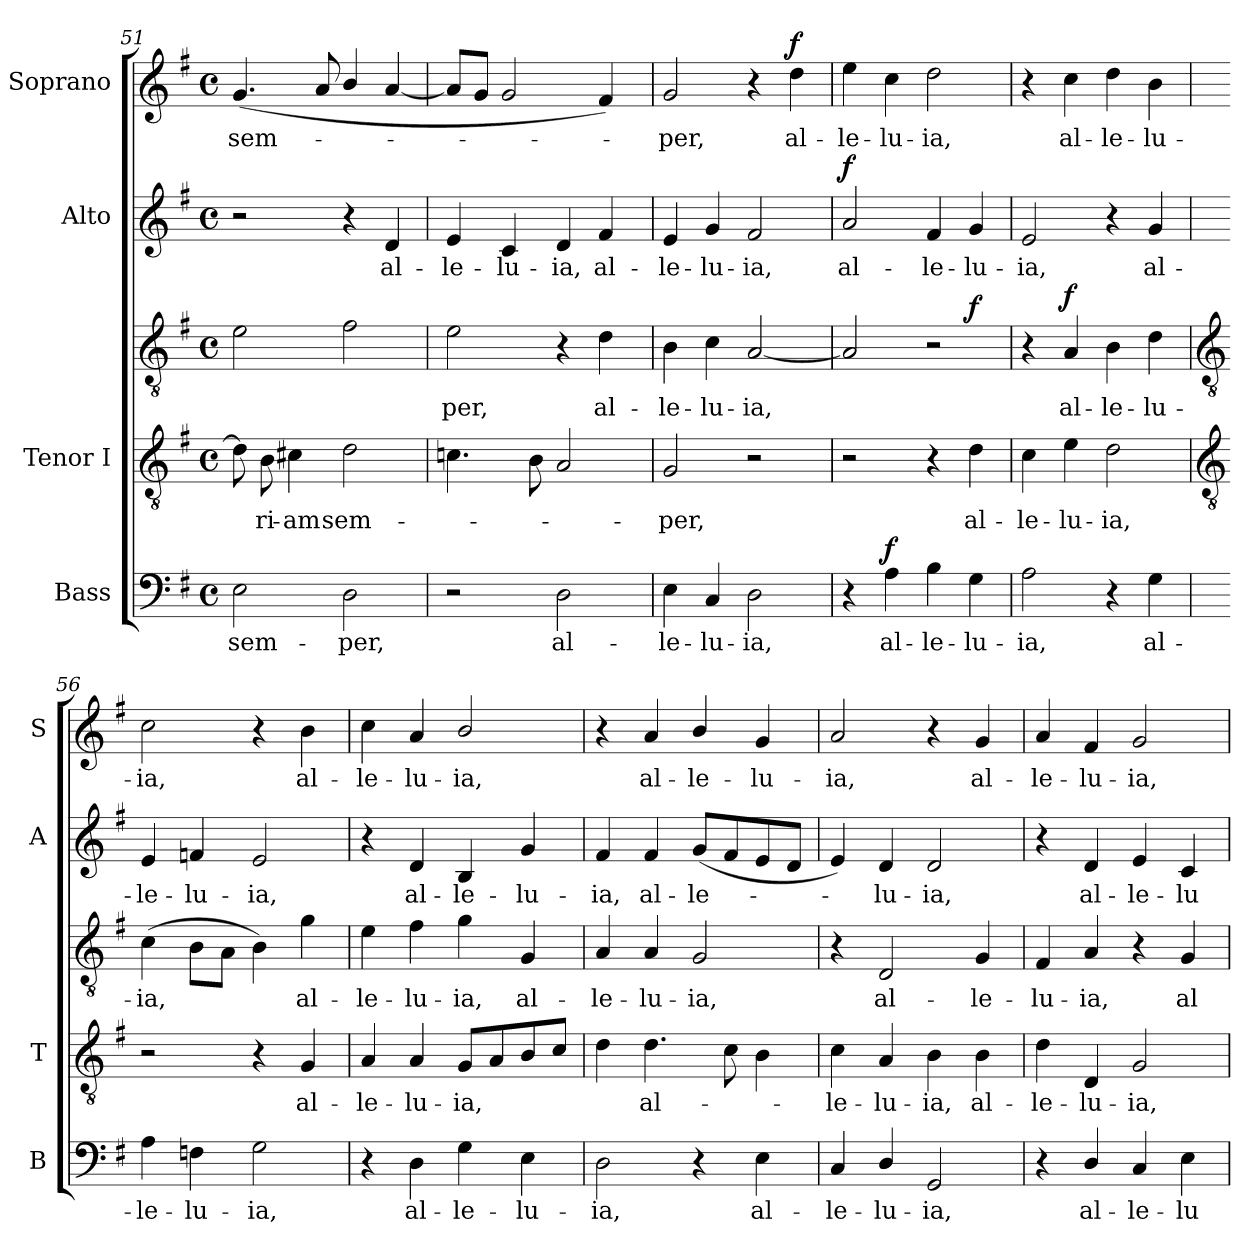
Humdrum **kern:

**kern	**text	**dynam	**kern	**text	**kern	**text	**dynam	**kern	**text	**dynam	**kern	**text	**dynam
*part4	*part4	*part4	*part3	*part3	*part3	*part3	*part3	*part2	*part2	*part2	*part1	*part1	*part1
*staff5	*staff5	*staff5	*staff4	*staff4	*staff3	*staff3	*staff3/4	*staff2	*staff2	*staff2	*staff1	*staff1	*staff1
*I"Bass	*	*	*I"Tenor I	*	*	*	*	*I"Alto	*	*	*I"Soprano	*	*
*I'B	*	*	*I'T	*	*	*	*	*I'A	*	*	*I'S	*	*
*clefF4	*	*	*clefGv2	*	*clefGv2	*	*	*clefG2	*	*	*clefG2	*	*
*k[f#]	*	*	*k[f#]	*	*k[f#]	*	*	*k[f#]	*	*	*k[f#]	*	*
*G:	*	*	*G:	*	*G:	*	*	*G:	*	*	*G:	*	*
*M4/4	*	*	*M4/4	*	*M4/4	*	*	*M4/4	*	*	*M4/4	*	*
*met(c)	*	*	*met(c)	*	*met(c)	*	*	*met(c)	*	*	*met(c)	*	*
=51	=51	=51	=51	=51	=51	=51	=51	=51	=51	=51	=51	=51	=51
!	!LO:LY:b	!	!	!	!	!	!	!	!	!	!	!LO:LY:b	!
2E	sem-	.	8d]	.	2e	.	.	2r	.	.	(<4.g	sem-	.
!	!	!	!	!LO:LY:b	!	!	!	!	!	!	!	!	!
.	.	.	8B	ri-	.	.	.	.	.	.	.	.	.
!	!	!	!	!LO:LY:b	!	!	!	!	!	!	!	!	!
.	.	.	4c#X	-am	.	.	.	.	.	.	.	.	.
.	.	.	.	.	.	.	.	.	.	.	8a	.	.
!	!LO:LY:b	!	!	!LO:LY:b	!	!	!	!	!	!	!	!	!
2D	-per,	.	2d	sem-	2f#	.	.	4r	.	.	4b/	.	.
!	!	!	!	!	!	!	!	!	!LO:LY:b	!	!	!	!
.	.	.	.	.	.	.	.	4d	al-	.	[4a	.	.
=52	=52	=52	=52	=52	=52	=52	=52	=52	=52	=52	=52	=52	=52
!	!	!	!	!	!	!LO:LY:b	!	!	!LO:LY:b	!	!	!	!
2r	.	.	4.cn	.	2e	per,	.	4e	-le-	.	8aL]	.	.
.	.	.	.	.	.	.	.	.	.	.	8gJ	.	.
!	!	!	!	!	!	!	!	!	!LO:LY:b	!	!	!	!
.	.	.	.	.	.	.	.	4c	-lu-	.	2g	.	.
.	.	.	8B\	.	.	.	.	.	.	.	.	.	.
!	!LO:LY:b	!	!	!	!	!	!	!	!LO:LY:b	!	!	!	!
2D	al-	.	2A	.	4r	.	.	4d	-ia,	.	.	.	.
!	!	!	!	!	!	!LO:LY:b	!	!	!LO:LY:b	!	!	!	!
.	.	.	.	.	4d	al-	.	4f#	al-	.	4f#)	.	.
=53	=53	=53	=53	=53	=53	=53	=53	=53	=53	=53	=53	=53	=53
!	!LO:LY:b	!	!	!LO:LY:b	!	!LO:LY:b	!	!	!LO:LY:b	!	!	!LO:LY:b	!
4E	-le-	.	2G	per,	4B	-le-	.	4e	-le-	.	2g	per,	.
!	!LO:LY:b	!	!	!	!	!LO:LY:b	!	!	!LO:LY:b	!	!	!	!
4C	-lu-	.	.	.	4c	-lu-	.	4g	-lu-	.	.	.	.
!	!LO:LY:b	!	!	!	!	!LO:LY:b	!	!	!LO:LY:b	!	!	!	!
2D	-ia,	.	2r	.	[2A	-ia,	.	2f#	-ia,	.	4r	.	.
!	!	!	!	!	!	!	!	!	!	!	!	!LO:LY:b	!LO:DY:b
.	.	.	.	.	.	.	.	.	.	.	4dd	al-	f
=54	=54	=54	=54	=54	=54	=54	=54	=54	=54	=54	=54	=54	=54
!	!	!	!	!	!	!	!	!	!LO:LY:b	!LO:DY:b	!	!LO:LY:b	!
4r	.	.	2r	.	2A]	.	.	2a	al-	f	4ee	-le-	.
!	!LO:LY:b	!LO:DY:b	!	!	!	!	!	!	!	!	!	!LO:LY:b	!
4A	al-	f	.	.	.	.	.	.	.	.	4cc	-lu-	.
!	!LO:LY:b	!	!	!	!	!	!	!	!LO:LY:b	!	!	!LO:LY:b	!
4B	-le-	.	4r	.	2r	.	.	4f#	-le-	.	2dd	-ia,	.
!	!LO:LY:b	!	!	!LO:LY:b	!	!	!LO:DY:b=2	!	!LO:LY:b	!	!	!	!
4G	-lu-	.	4d	al-	.	.	f	4g	-lu-	.	.	.	.
=55	=55	=55	=55	=55	=55	=55	=55	=55	=55	=55	=55	=55	=55
!	!LO:LY:b	!	!	!LO:LY:b	!	!	!	!	!LO:LY:b	!	!	!	!
2A	-ia,	.	4c	-le-	4r	.	.	2e	-ia,	.	4r	.	.
!	!	!	!	!LO:LY:b	!	!LO:LY:b	!LO:DY:b	!	!	!	!	!LO:LY:b	!
.	.	.	4e	-lu-	4A	-al-	f	.	.	.	4cc	al-	.
!	!	!	!	!LO:LY:b	!	!LO:LY:b	!	!	!	!	!	!LO:LY:b	!
4r	.	.	2d	-ia,	4B	-le-	.	4r	.	.	4dd	-le-	.
!	!LO:LY:b	!	!	!	!	!LO:LY:b	!	!	!LO:LY:b	!	!	!LO:LY:b	!
4G	al-	.	.	.	4d	-lu-	.	4g	al-	.	4b	-lu-	.
!!LO:LB:g=z
=56	=56	=56	=56	=56	=56	=56	=56	=56	=56	=56	=56	=56	=56
*	*	*	*clefGv2	*	*clefGv2	*	*	*	*	*	*	*	*
!	!LO:LY:b	!	!	!	!	!LO:LY:b	!	!	!LO:LY:b	!	!	!LO:LY:b	!
4A	-le-	.	2r	.	(>4c	ia,	.	4e	-le-	.	2cc	-ia,	.
!	!LO:LY:b	!	!	!	!	!	!	!	!LO:LY:b	!	!	!	!
4Fn	-lu-	.	.	.	8B\L	.	.	4fn	-lu-	.	.	.	.
.	.	.	.	.	8A\J	.	.	.	.	.	.	.	.
!	!LO:LY:b	!	!	!	!	!	!	!	!LO:LY:b	!	!	!	!
2G	-ia,	.	4r	.	4B)	.	.	2e	-ia,	.	4r	.	.
!	!	!	!	!LO:LY:b	!	!LO:LY:b	!	!	!	!	!	!LO:LY:b	!
.	.	.	4G	-al-	4g	al-	.	.	.	.	4b	al-	.
=57	=57	=57	=57	=57	=57	=57	=57	=57	=57	=57	=57	=57	=57
!	!	!	!	!LO:LY:b	!	!LO:LY:b	!	!	!	!	!	!LO:LY:b	!
4r	.	.	4A	-le-	4e	-le-	.	4r	.	.	4cc	-le-	.
!	!LO:LY:b	!	!	!LO:LY:b	!	!LO:LY:b	!	!	!LO:LY:b	!	!	!LO:LY:b	!
4D	al-	.	4A	-lu-	4f#	-lu-	.	4d	al-	.	4a	-lu-	.
!	!LO:LY:b	!	!	!LO:LY:b	!	!LO:LY:b	!	!	!LO:LY:b	!	!	!LO:LY:b	!
4G	-le-	.	8GL	-ia,	4g	-ia,	.	4B	-le-	.	2b/	-ia,	.
.	.	.	8A	.	.	.	.	.	.	.	.	.	.
!	!LO:LY:b	!	!	!	!	!LO:LY:b	!	!	!LO:LY:b	!	!	!	!
4E	-lu-	.	8B	.	4G	al-	.	4g	-lu-	.	.	.	.
.	.	.	8cJ	.	.	.	.	.	.	.	.	.	.
=58	=58	=58	=58	=58	=58	=58	=58	=58	=58	=58	=58	=58	=58
!	!LO:LY:b	!	!	!	!	!LO:LY:b	!	!	!LO:LY:b	!	!	!	!
2D	-ia,	.	4d	.	4A	le-	.	4f#	-ia,	.	4r	.	.
!	!	!	!	!LO:LY:b	!	!LO:LY:b	!	!	!LO:LY:b	!	!	!LO:LY:b	!
.	.	.	4.d	al-	4A	-lu-	.	4f#	al-	.	4a	al-	.
!	!	!	!	!	!	!LO:LY:b	!	!	!LO:LY:b	!	!	!LO:LY:b	!
4r	.	.	.	.	2G	-ia,	.	(<8gL	-le-	.	4b/	-le-	.
.	.	.	8c	.	.	.	.	8f#	.	.	.	.	.
!	!LO:LY:b	!	!	!	!	!	!	!	!	!	!	!LO:LY:b	!
4E	al-	.	4B	.	.	.	.	8e	.	.	4g	-lu-	.
.	.	.	.	.	.	.	.	8dJ	.	.	.	.	.
=59	=59	=59	=59	=59	=59	=59	=59	=59	=59	=59	=59	=59	=59
!	!LO:LY:b	!	!	!LO:LY:b	!	!	!	!	!	!	!	!LO:LY:b	!
4C	-le-	.	4c	-le-	4r	.	.	4e)	.	.	2a	-ia,	.
!	!LO:LY:b	!	!	!LO:LY:b	!	!LO:LY:b	!	!	!LO:LY:b	!	!	!	!
4D/	-lu-	.	4A	-lu-	2D	al-	.	4d	lu-	.	.	.	.
!	!LO:LY:b	!	!	!LO:LY:b	!	!	!	!	!LO:LY:b	!	!	!	!
2GG	-ia,	.	4B	-ia,	.	.	.	2d	-ia,	.	4r	.	.
!	!	!	!	!LO:LY:b	!	!LO:LY:b	!	!	!	!	!	!LO:LY:b	!
.	.	.	4B	al-	4G	-le-	.	.	.	.	4g	al-	.
=60	=60	=60	=60	=60	=60	=60	=60	=60	=60	=60	=60	=60	=60
!	!	!	!	!LO:LY:b	!	!LO:LY:b	!	!	!	!	!	!LO:LY:b	!
4r	.	.	4d	-le-	4F#	-lu-	.	4r	.	.	4a	-le-	.
!	!LO:LY:b	!	!	!LO:LY:b	!	!LO:LY:b	!	!	!LO:LY:b	!	!	!LO:LY:b	!
4D/	al-	.	4D	-lu-	4A	-ia,	.	4d	al-	.	4f#	-lu-	.
!	!LO:LY:b	!	!	!LO:LY:b	!	!	!	!	!LO:LY:b	!	!	!LO:LY:b	!
4C	-le-	.	2G	-ia,	4r	.	.	4e	-le-	.	2g	-ia,	.
!	!LO:LY:b	!	!	!	!	!LO:LY:b	!	!	!LO:LY:b	!	!	!	!
4E	-lu-	.	.	.	4G	al-	.	4c	-lu-	.	.	.	.
=	=	=	=	=	=	=	=	=	=	=	=	=	=
*-	*-	*-	*-	*-	*-	*-	*-	*-	*-	*-	*-	*-	*-
